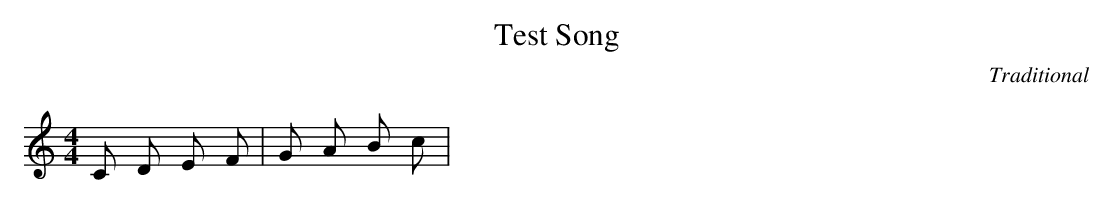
X:1
T:Test Song
C:Traditional
M:4/4
K:C
C D E F | G A B c |
